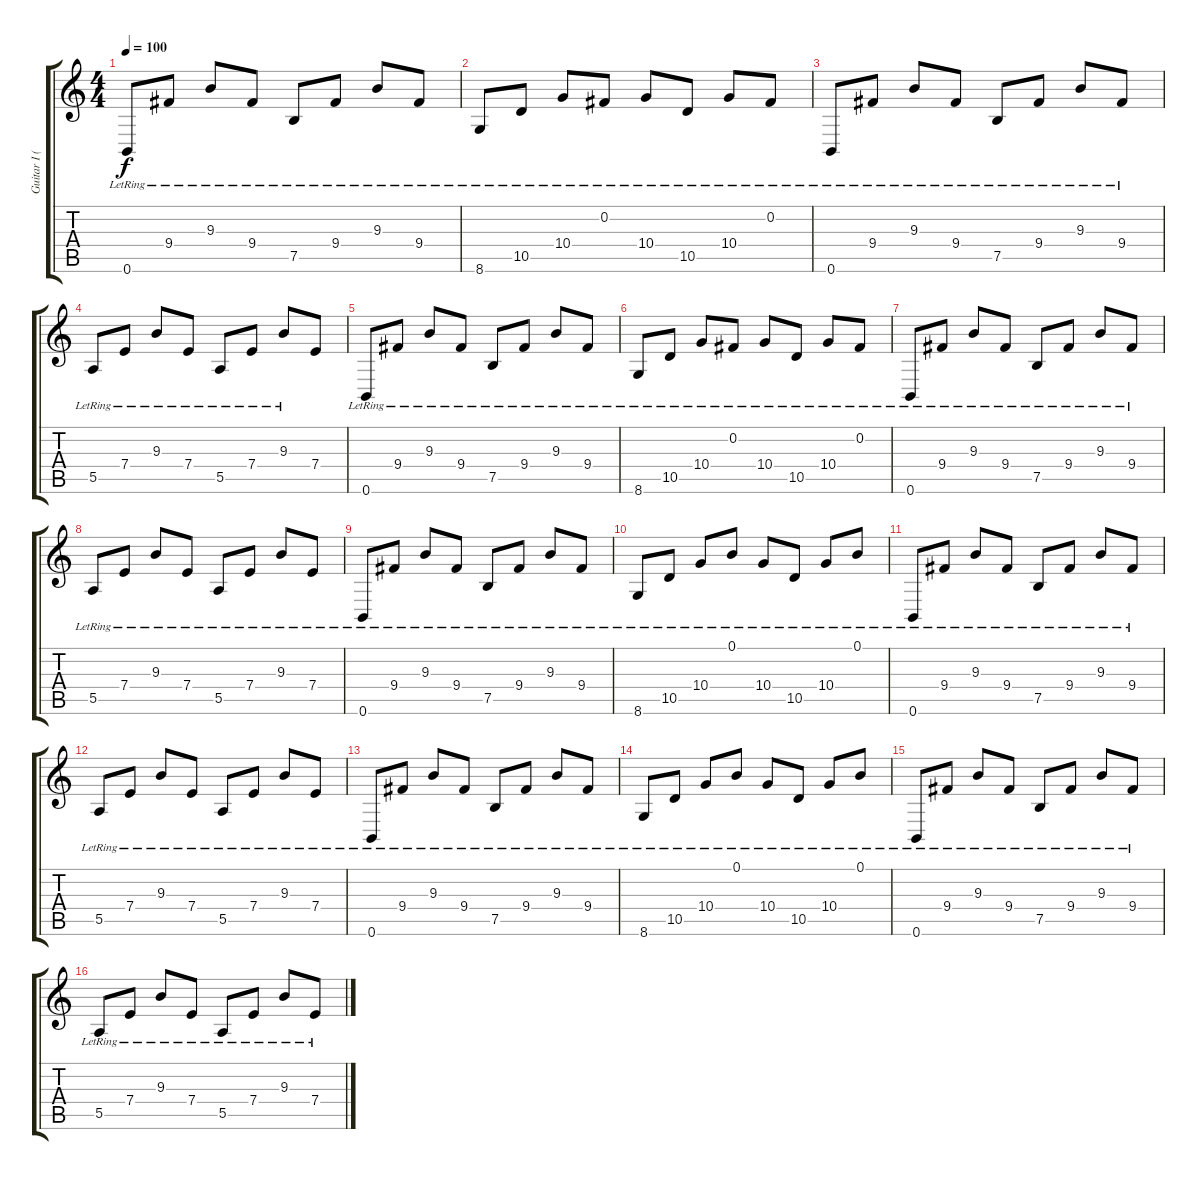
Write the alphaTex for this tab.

\track ("Guitar I (ac.)" "Guitar I (") {instrument acousticguitarsteel}
\staff {score tabs}
\tuning (B3 Gb3 D3 A2 E2 B1) {hide}
\ts (4 4)
\tempo 100
\clef g2
\ks c
0.6{lr}.8{dy f instrument acousticguitarsteel} 9.4{lr}.8 9.3{lr}.8 9.4{lr}.8 7.5{lr}.8 9.4{lr}.8 9.3{lr}.8 9.4{lr}.8 |
8.6{lr}.8 10.5{lr}.8 10.4{lr}.8 0.2{lr}.8 10.4{lr}.8 10.5{lr}.8 10.4{lr}.8 0.2{lr}.8 |
0.6{lr}.8 9.4{lr}.8 9.3{lr}.8 9.4{lr}.8 7.5{lr}.8 9.4{lr}.8 9.3{lr}.8 9.4{lr}.8 |
5.5{lr}.8 7.4{lr}.8 9.3{lr}.8 7.4{lr}.8 5.5{lr}.8 7.4{lr}.8 9.3{lr}.8 7.4.8 |
0.6{lr}.8 9.4{lr}.8 9.3{lr}.8 9.4{lr}.8 7.5{lr}.8 9.4{lr}.8 9.3{lr}.8 9.4{lr}.8 |
8.6{lr}.8 10.5{lr}.8 10.4{lr}.8 0.2{lr}.8 10.4{lr}.8 10.5{lr}.8 10.4{lr}.8 0.2{lr}.8 |
0.6{lr}.8 9.4{lr}.8 9.3{lr}.8 9.4{lr}.8 7.5{lr}.8 9.4{lr}.8 9.3{lr}.8 9.4{lr}.8 |
5.5{lr}.8 7.4{lr}.8 9.3{lr}.8 7.4{lr}.8 5.5{lr}.8 7.4{lr}.8 9.3{lr}.8 7.4{lr}.8 |
0.6{lr}.8 9.4{lr}.8 9.3{lr}.8 9.4{lr}.8 7.5{lr}.8 9.4{lr}.8 9.3{lr}.8 9.4{lr}.8 |
8.6{lr}.8 10.5{lr}.8 10.4{lr}.8 0.1{lr}.8 10.4{lr}.8 10.5{lr}.8 10.4{lr}.8 0.1{lr}.8 |
0.6{lr}.8 9.4{lr}.8 9.3{lr}.8 9.4{lr}.8 7.5{lr}.8 9.4{lr}.8 9.3{lr}.8 9.4{lr}.8 |
5.5{lr}.8 7.4{lr}.8 9.3{lr}.8 7.4{lr}.8 5.5{lr}.8 7.4{lr}.8 9.3{lr}.8 7.4{lr}.8 |
0.6{lr}.8 9.4{lr}.8 9.3{lr}.8 9.4{lr}.8 7.5{lr}.8 9.4{lr}.8 9.3{lr}.8 9.4{lr}.8 |
8.6{lr}.8 10.5{lr}.8 10.4{lr}.8 0.1{lr}.8 10.4{lr}.8 10.5{lr}.8 10.4{lr}.8 0.1{lr}.8 |
0.6{lr}.8 9.4{lr}.8 9.3{lr}.8 9.4{lr}.8 7.5{lr}.8 9.4{lr}.8 9.3{lr}.8 9.4{lr}.8 |
5.5{lr}.8 7.4{lr}.8 9.3{lr}.8 7.4{lr}.8 5.5{lr}.8 7.4{lr}.8 9.3{lr}.8 7.4{lr}.8
